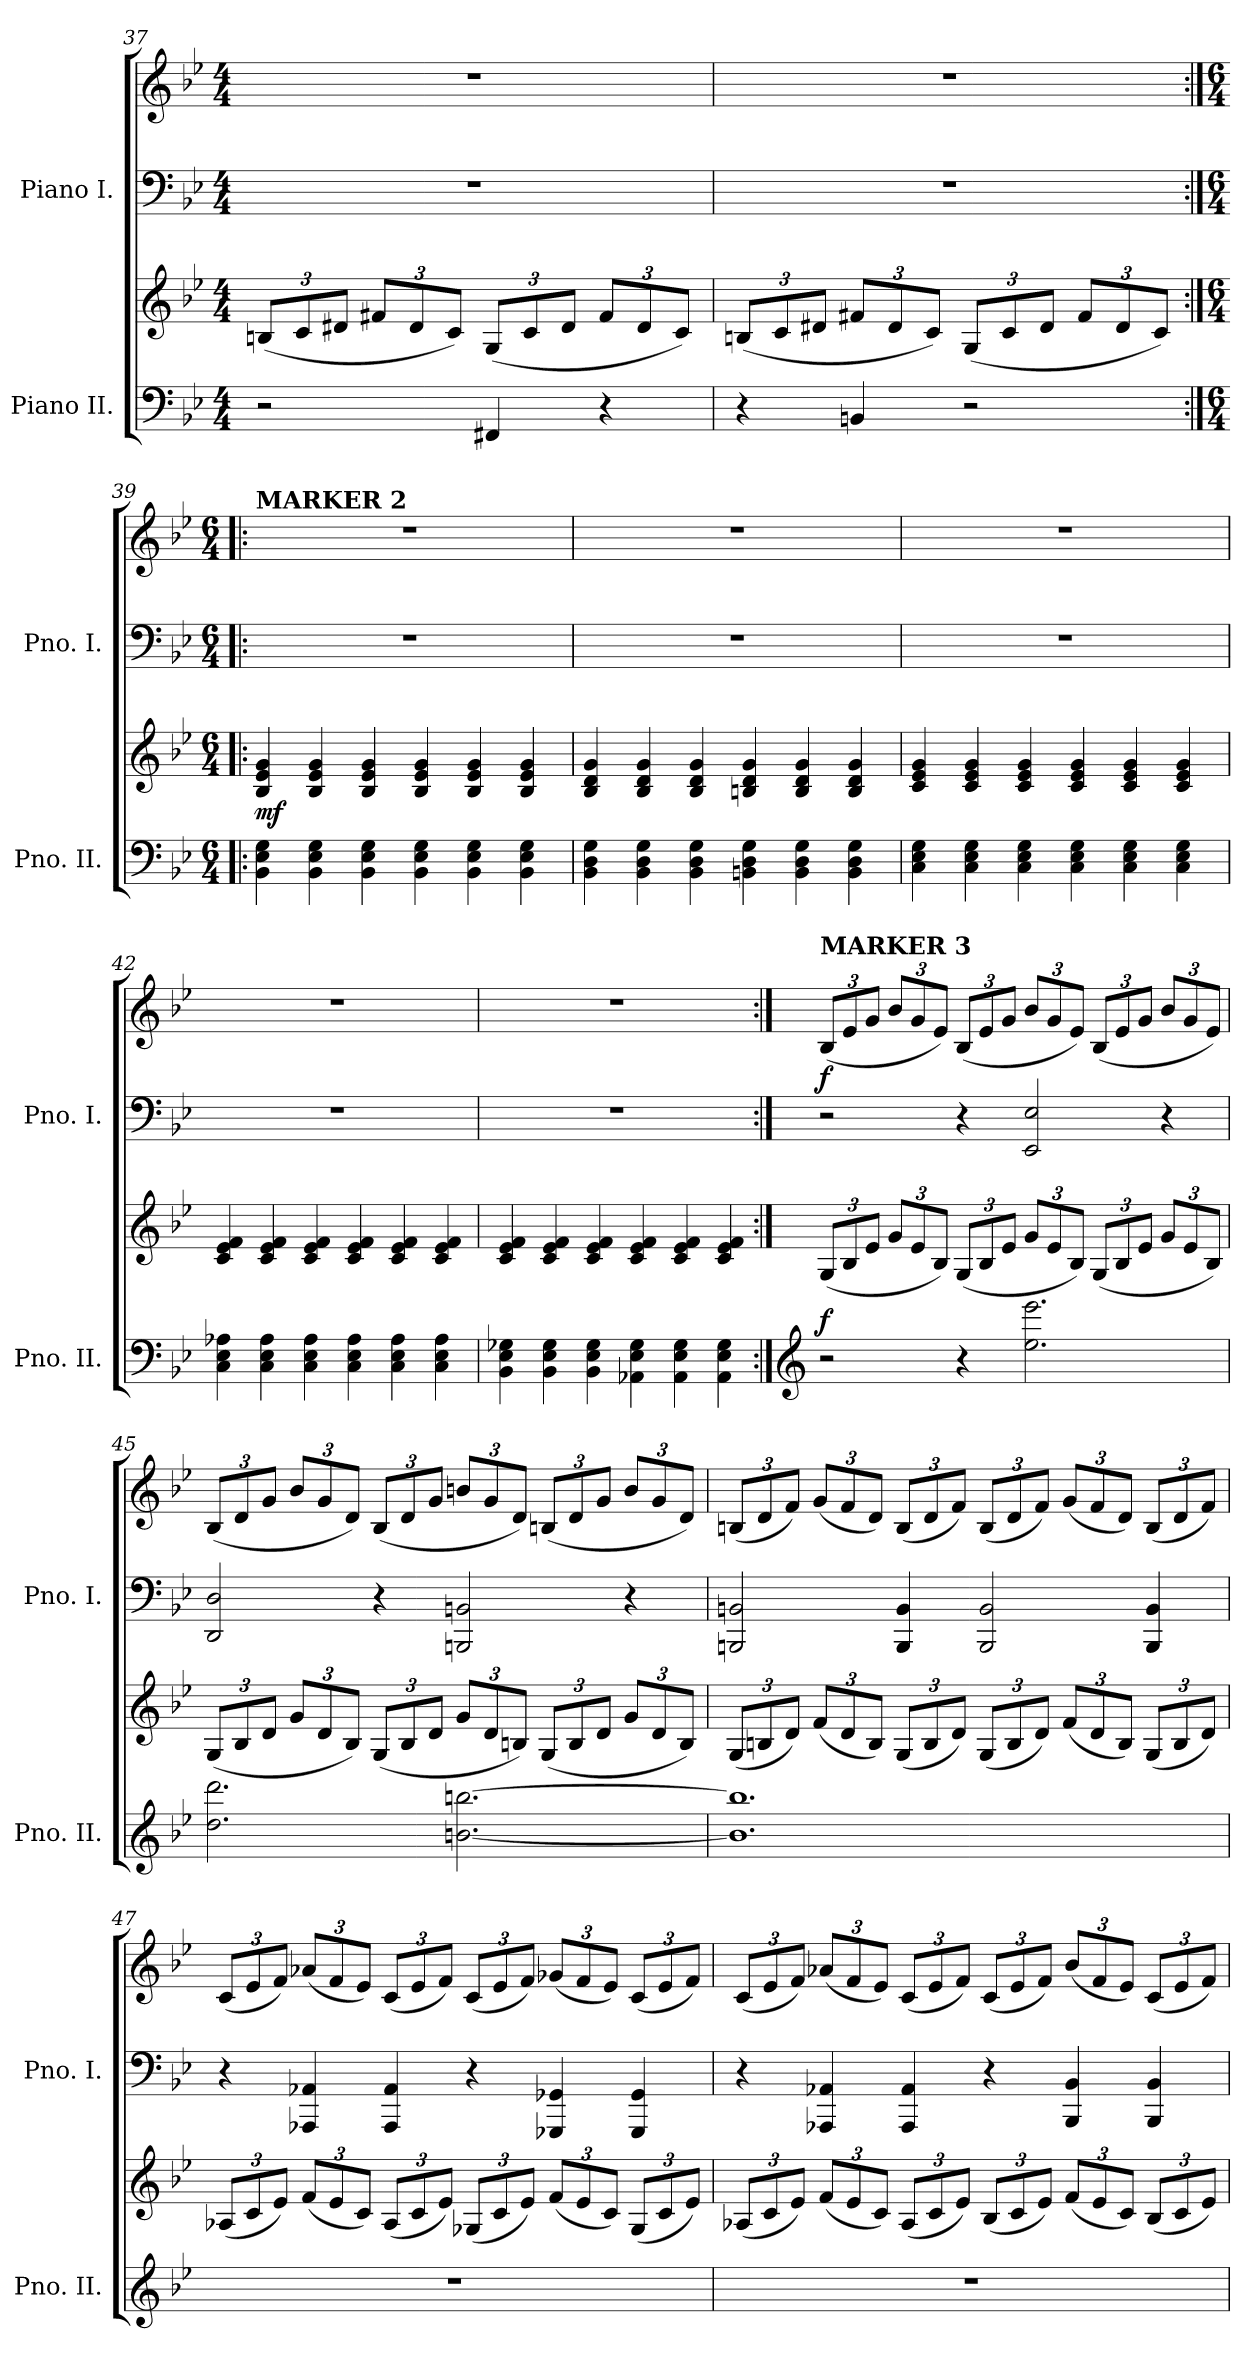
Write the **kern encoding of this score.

**kern	**kern	**dynam	**kern	**kern	**dynam
*part2	*part2	*part2	*part1	*part1	*part1
*staff4	*staff3	*staff3/4	*staff2	*staff1	*staff1/2
*I"Piano II.	*	*	*I"Piano I.	*	*
*I'Pno. II.	*	*	*I'Pno. I.	*	*
*clefF4	*clefG2	*	*clefF4	*clefG2	*
*k[b-e-]	*k[b-e-]	*	*k[b-e-]	*k[b-e-]	*
*M4/4	*M4/4	*	*M4/4	*M4/4	*
*	*Xbrackettup	*	*	*	*
=37	=37	=37	=37	=37	=37
2r	(12Bn/L	.	1r	1r	.
.	12c/	.	.	.	.
.	12d#X/J	.	.	.	.
.	12f#X/L	.	.	.	.
.	12d#/	.	.	.	.
.	12c/J)	.	.	.	.
4FF#X/	(12G/L	.	.	.	.
.	12c/	.	.	.	.
.	12d#/J	.	.	.	.
4r	12f#/L	.	.	.	.
.	12d#/	.	.	.	.
.	12c/J)	.	.	.	.
!!LO:LB:g=z
=38	=38	=38	=38	=38	=38
4r	(12Bn/L	.	1r	1r	.
.	12c/	.	.	.	.
.	12d#X/J	.	.	.	.
4BBn/	12f#X/L	.	.	.	.
.	12d#/	.	.	.	.
.	12c/J)	.	.	.	.
2r	(12G/L	.	.	.	.
.	12c/	.	.	.	.
.	12d#/J	.	.	.	.
.	12f#/L	.	.	.	.
.	12d#/	.	.	.	.
.	12c/J)	.	.	.	.
=39:|!|:	=39:|!|:	=39:|!|:	=39:|!|:	=39:|!|:	=39:|!|:
*M6/4	*M6/4	*	*M6/4	*M6/4	*
!	!	!	!	!LO:TX:a:B:t=MARKER 2	!
!	!	!LO:DY:b	!	!	!
4BB-\ 4E-\ 4G\	4B-/ 4e-/ 4g/	mf	1.r	1.r	.
4BB-\ 4E-\ 4G\	4B-/ 4e-/ 4g/	.	.	.	.
4BB-\ 4E-\ 4G\	4B-/ 4e-/ 4g/	.	.	.	.
4BB-\ 4E-\ 4G\	4B-/ 4e-/ 4g/	.	.	.	.
4BB-\ 4E-\ 4G\	4B-/ 4e-/ 4g/	.	.	.	.
4BB-\ 4E-\ 4G\	4B-/ 4e-/ 4g/	.	.	.	.
=40	=40	=40	=40	=40	=40
4BB-\ 4D\ 4G\	4B-/ 4d/ 4g/	.	1.r	1.r	.
4BB-\ 4D\ 4G\	4B-/ 4d/ 4g/	.	.	.	.
4BB-\ 4D\ 4G\	4B-/ 4d/ 4g/	.	.	.	.
4BBn\ 4D\ 4G\	4Bn/ 4d/ 4g/	.	.	.	.
4BB\ 4D\ 4G\	4B/ 4d/ 4g/	.	.	.	.
4BB\ 4D\ 4G\	4B/ 4d/ 4g/	.	.	.	.
=41	=41	=41	=41	=41	=41
4C\ 4E-\ 4G\	4c/ 4e-/ 4g/	.	1.r	1.r	.
4C\ 4E-\ 4G\	4c/ 4e-/ 4g/	.	.	.	.
4C\ 4E-\ 4G\	4c/ 4e-/ 4g/	.	.	.	.
4C\ 4E-\ 4G\	4c/ 4e-/ 4g/	.	.	.	.
4C\ 4E-\ 4G\	4c/ 4e-/ 4g/	.	.	.	.
4C\ 4E-\ 4G\	4c/ 4e-/ 4g/	.	.	.	.
=42	=42	=42	=42	=42	=42
4C\ 4E-\ 4A-X\	4c/ 4e-/ 4f/	.	1.r	1.r	.
4C\ 4E-\ 4A-\	4c/ 4e-/ 4f/	.	.	.	.
4C\ 4E-\ 4A-\	4c/ 4e-/ 4f/	.	.	.	.
4C\ 4E-\ 4A-\	4c/ 4e-/ 4f/	.	.	.	.
4C\ 4E-\ 4A-\	4c/ 4e-/ 4f/	.	.	.	.
4C\ 4E-\ 4A-\	4c/ 4e-/ 4f/	.	.	.	.
=43	=43	=43	=43	=43	=43
4BB-\ 4E-\ 4G-X\	4c/ 4e-/ 4f/	.	1.r	1.r	.
4BB-\ 4E-\ 4G-\	4c/ 4e-/ 4f/	.	.	.	.
4BB-\ 4E-\ 4G-\	4c/ 4e-/ 4f/	.	.	.	.
4AA-X\ 4E-\ 4G-\	4c/ 4e-/ 4f/	.	.	.	.
4AA-\ 4E-\ 4G-\	4c/ 4e-/ 4f/	.	.	.	.
4AA-\ 4E-\ 4G-\	4c/ 4e-/ 4f/	.	.	.	.
!!LO:PB:g=z
=44:|!	=44:|!	=44:|!	=44:|!	=44:|!	=44:|!
*clefG2	*	*	*	*	*
*	*	*	*	*Xbrackettup	*
!	!	!	!	!LO:TX:a:B:t=MARKER 3	!
!	!	!LO:DY:a=2	!	!	!LO:DY:b
2r	(12G/L	f	2r	(12B-/L	f
.	12B-/	.	.	12e-/	.
.	12e-/J	.	.	12g/J	.
.	12g/L	.	.	12b-/L	.
.	12e-/	.	.	12g/	.
.	12B-/J)	.	.	12e-/J)	.
4r	(12G/L	.	4r	(12B-/L	.
.	12B-/	.	.	12e-/	.
.	12e-/J	.	.	12g/J	.
2.ee-\ 2.eee-\	12g/L	.	2EE-/ 2E-/	12b-/L	.
.	12e-/	.	.	12g/	.
.	12B-/J)	.	.	12e-/J)	.
.	(12G/L	.	.	(12B-/L	.
.	12B-/	.	.	12e-/	.
.	12e-/J	.	.	12g/J	.
.	12g/L	.	4r	12b-/L	.
.	12e-/	.	.	12g/	.
.	12B-/J)	.	.	12e-/J)	.
=45	=45	=45	=45	=45	=45
2.dd\ 2.ddd\	(12G/L	.	2DD/ 2D/	(12B-/L	.
.	12B-/	.	.	12d/	.
.	12d/J	.	.	12g/J	.
.	12g/L	.	.	12b-/L	.
.	12d/	.	.	12g/	.
.	12B-/J)	.	.	12d/J)	.
.	(12G/L	.	4r	(12B-/L	.
.	12B-/	.	.	12d/	.
.	12d/J	.	.	12g/J	.
[2.bn\ [2.bbn\	12g/L	.	2BBBn/ 2BBn/	12bn/L	.
.	12d/	.	.	12g/	.
.	12Bn/J)	.	.	12d/J)	.
.	(12G/L	.	.	(12Bn/L	.
.	12B/	.	.	12d/	.
.	12d/J	.	.	12g/J	.
.	12g/L	.	4r	12b/L	.
.	12d/	.	.	12g/	.
.	12B/J)	.	.	12d/J)	.
=46	=46	=46	=46	=46	=46
1.b] 1.bb]	(12G/L	.	2BBBn/ 2BBn/	(12Bn/L	.
.	12Bn/	.	.	12d/	.
.	12d/J)	.	.	12f/J)	.
.	(12f/L	.	.	(12g/L	.
.	12d/	.	.	12f/	.
.	12B/J)	.	.	12d/J)	.
.	(12G/L	.	4BBB/ 4BB/	(12B/L	.
.	12B/	.	.	12d/	.
.	12d/J)	.	.	12f/J)	.
.	(12G/L	.	2BBB/ 2BB/	(12B/L	.
.	12B/	.	.	12d/	.
.	12d/J)	.	.	12f/J)	.
.	(12f/L	.	.	(12g/L	.
.	12d/	.	.	12f/	.
.	12B/J)	.	.	12d/J)	.
.	(12G/L	.	4BBB/ 4BB/	(12B/L	.
.	12B/	.	.	12d/	.
.	12d/J)	.	.	12f/J)	.
!!LO:LB:g=z
=47	=47	=47	=47	=47	=47
1.r	(12A-X/L	.	4r	(12c/L	.
.	12c/	.	.	12e-/	.
.	12e-/J)	.	.	12f/J)	.
.	(12f/L	.	4AAA-X/ 4AA-X/	(12a-X/L	.
.	12e-/	.	.	12f/	.
.	12c/J)	.	.	12e-/J)	.
.	(12A-/L	.	4AAA-/ 4AA-/	(12c/L	.
.	12c/	.	.	12e-/	.
.	12e-/J)	.	.	12f/J)	.
.	(12G-X/L	.	4r	(12c/L	.
.	12c/	.	.	12e-/	.
.	12e-/J)	.	.	12f/J)	.
.	(12f/L	.	4GGG-X/ 4GG-X/	(12g-X/L	.
.	12e-/	.	.	12f/	.
.	12c/J)	.	.	12e-/J)	.
.	(12G-/L	.	4GGG-/ 4GG-/	(12c/L	.
.	12c/	.	.	12e-/	.
.	12e-/J)	.	.	12f/J)	.
=48	=48	=48	=48	=48	=48
1.r	(12A-X/L	.	4r	(12c/L	.
.	12c/	.	.	12e-/	.
.	12e-/J)	.	.	12f/J)	.
.	(12f/L	.	4AAA-X/ 4AA-X/	(12a-X/L	.
.	12e-/	.	.	12f/	.
.	12c/J)	.	.	12e-/J)	.
.	(12A-/L	.	4AAA-/ 4AA-/	(12c/L	.
.	12c/	.	.	12e-/	.
.	12e-/J)	.	.	12f/J)	.
.	(12B-/L	.	4r	(12c/L	.
.	12c/	.	.	12e-/	.
.	12e-/J)	.	.	12f/J)	.
.	(12f/L	.	4BBB-/ 4BB-/	(12b-/L	.
.	12e-/	.	.	12f/	.
.	12c/J)	.	.	12e-/J)	.
.	(12B-/L	.	4BBB-/ 4BB-/	(12c/L	.
.	12c/	.	.	12e-/	.
.	12e-/J)	.	.	12f/J)	.
=	=	=	=	=	=
*-	*-	*-	*-	*-	*-
